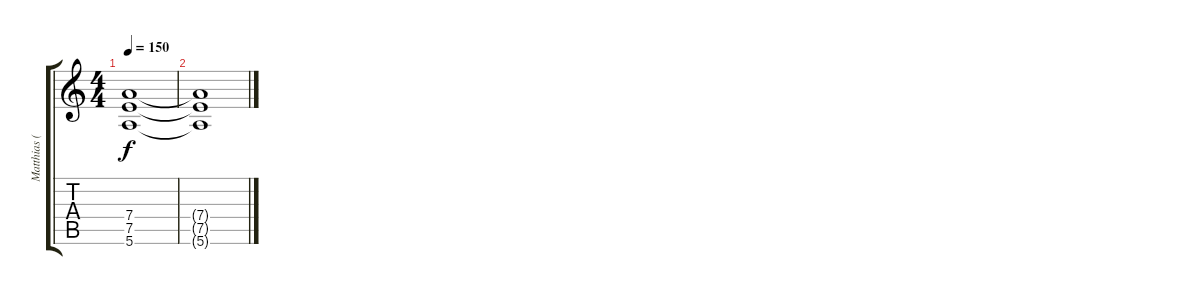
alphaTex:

\track ("Matthias (Gonzo) Röhr" "Matthias (") {instrument distortionguitar}
\staff {score tabs}
\tuning (E4 B3 G3 D3 A2 E2) {hide}
\ts (4 4)
\tempo 150
\clef g2
\ks c
(7.4{t} 7.5{t} 5.6{t}).1{dy f} |
(7.4{t} 7.5{t} 5.6{t}).1
